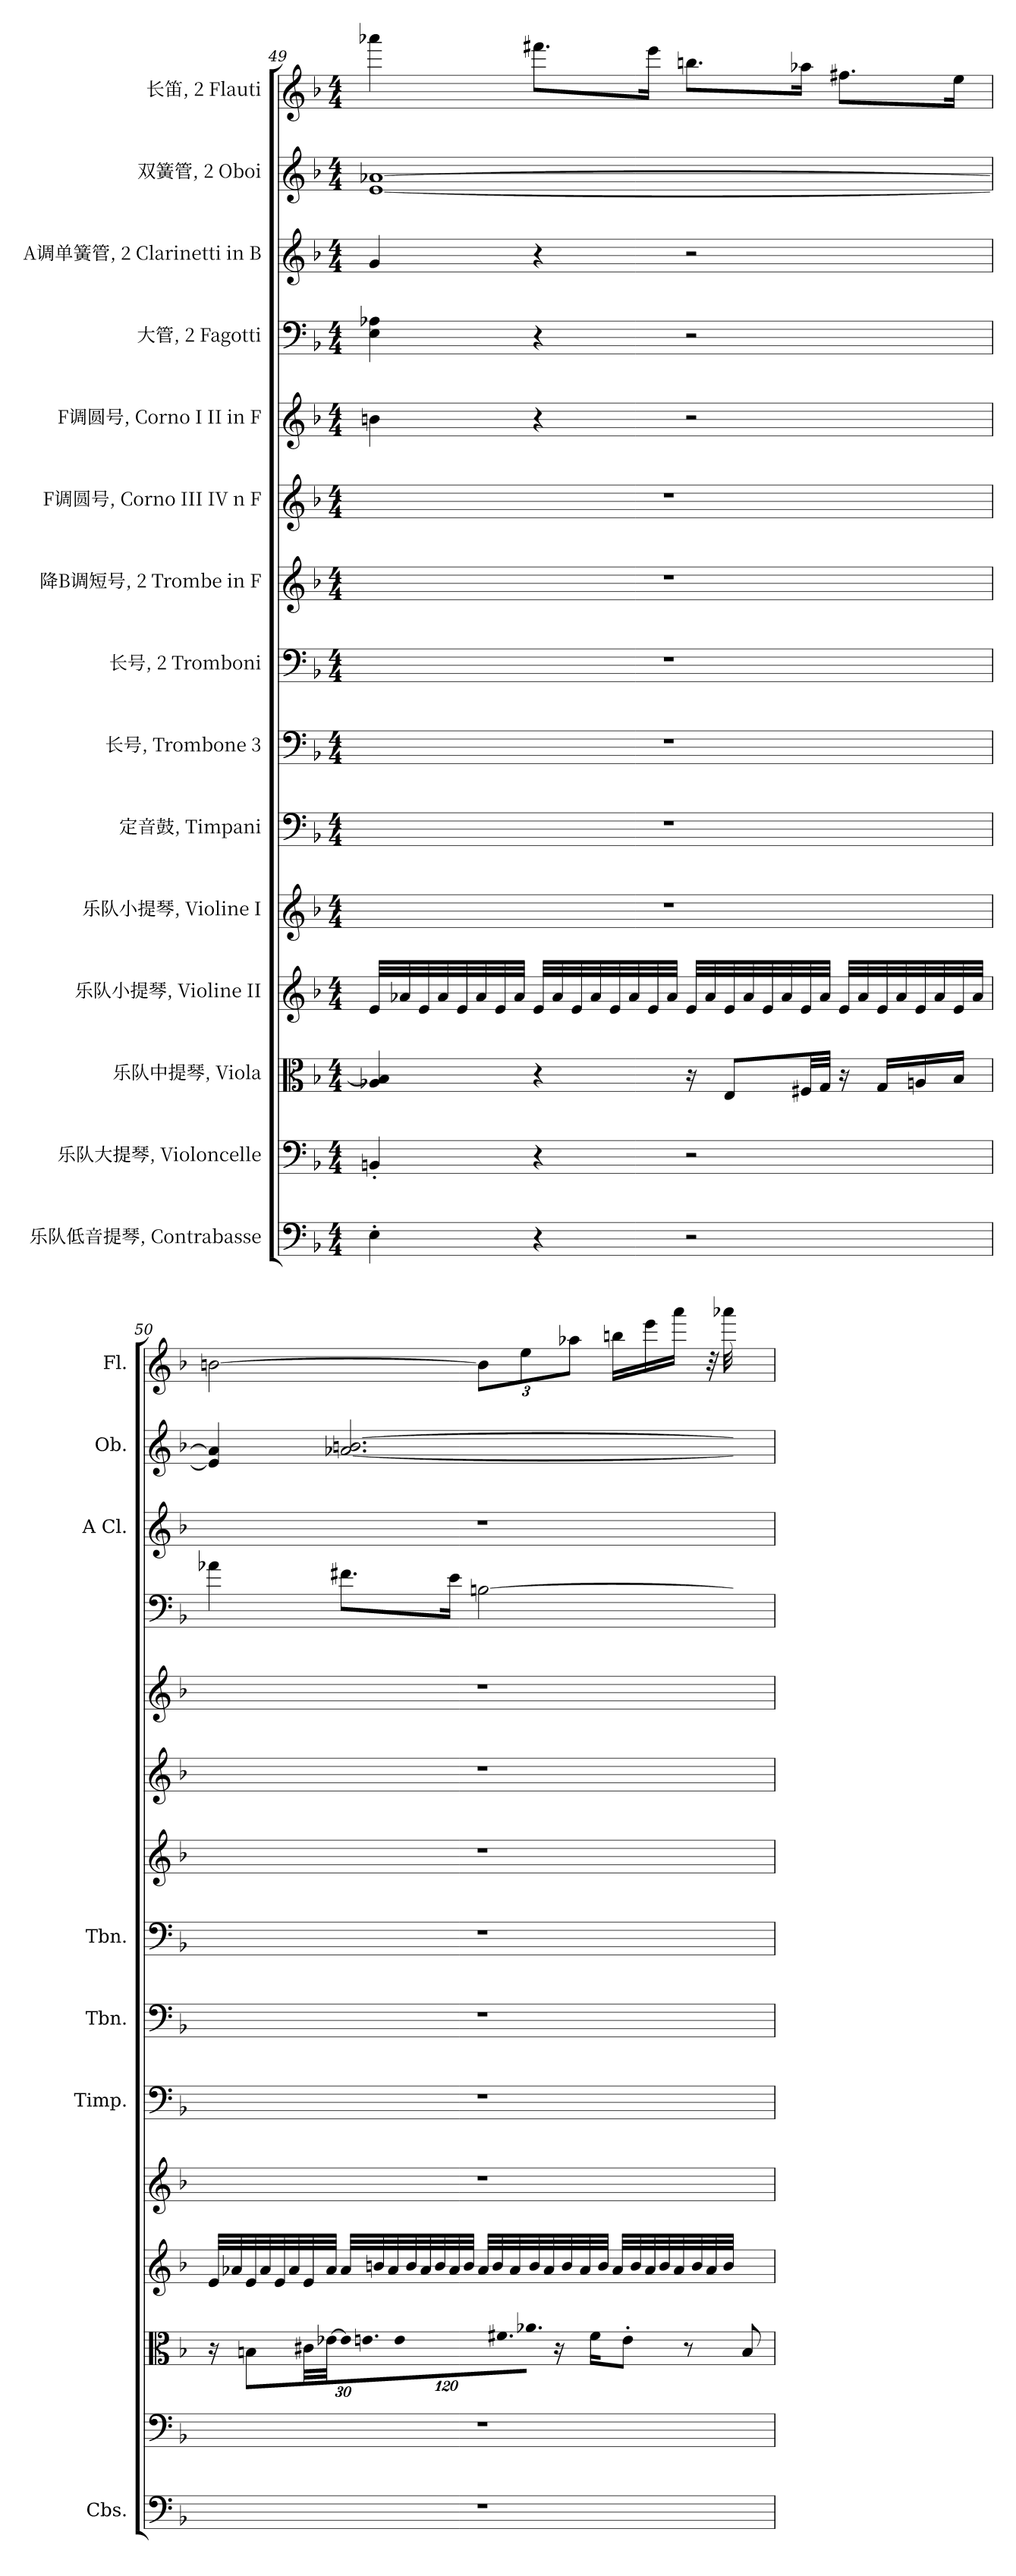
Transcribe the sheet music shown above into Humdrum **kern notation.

**kern	**kern	**kern	**kern	**kern	**kern	**kern	**kern	**kern	**kern	**kern	**kern	**kern	**kern	**kern
*part15	*part14	*part13	*part12	*part11	*part10	*part9	*part8	*part7	*part6	*part5	*part4	*part3	*part2	*part1
*staff15	*staff14	*staff13	*staff12	*staff11	*staff10	*staff9	*staff8	*staff7	*staff6	*staff5	*staff4	*staff3	*staff2	*staff1
*I"乐队低音提琴, Contrabasse	*I"乐队大提琴, Violoncelle	*I"乐队中提琴, Viola	*I"乐队小提琴, Violine II	*I"乐队小提琴, Violine I	*I"定音鼓, Timpani	*I"长号, Trombone 3	*I"长号, 2 Tromboni	*I"降B调短号, 2 Trombe in F	*I"F调圆号, Corno III IV n F	*I"F调圆号, Corno I II in F	*I"大管, 2 Fagotti	*I"A调单簧管, 2 Clarinetti in B	*I"双簧管, 2 Oboi	*I"长笛, 2 Flauti
*I'Cbs.	*	*	*	*	*I'Timp.	*I'Tbn.	*I'Tbn.	*	*	*	*	*I'A Cl.	*I'Ob.	*I'Fl.
!!LO:PB:g=z
*clefF4	*clefF4	*clefC3	*clefG2	*clefG2	*clefF4	*clefF4	*clefF4	*clefG2	*clefG2	*clefG2	*clefF4	*clefG2	*clefG2	*clefG2
*ITrd7c12	*	*	*	*	*	*	*	*ITrd1c2	*ITrd4c7	*ITrd4c7	*	*ITrd2c3	*	*
*k[b-]	*k[b-]	*k[b-]	*k[b-]	*k[b-]	*k[b-]	*k[b-]	*k[b-]	*k[b-e-a-]	*k[b-e-]	*k[b-e-]	*k[b-]	*k[f#c#]	*k[b-]	*k[b-]
*M4/4	*M4/4	*M4/4	*M4/4	*M4/4	*M4/4	*M4/4	*M4/4	*M4/4	*M4/4	*M4/4	*M4/4	*M4/4	*M4/4	*M4/4
*MM54	*MM54	*MM54	*MM54	*MM54	*MM54	*MM54	*MM54	*MM54	*MM54	*MM54	*MM54	*MM54	*MM54	*MM54
=49	=49	=49	=49	=49	=49	=49	=49	=49	=49	=49	=49	=49	=49	=49
4EE'\	4BBn'/	4A-X/ 4B-/]	32e/LLL	1r	1r	1r	1r	1r	1r	4en\	4E\ 4A-X\	4e/	[1e [1a-X	4aaa-X\
.	.	.	32a-X/	.	.	.	.	.	.	.	.	.	.	.
.	.	.	32e/	.	.	.	.	.	.	.	.	.	.	.
.	.	.	32a-/	.	.	.	.	.	.	.	.	.	.	.
.	.	.	32e/	.	.	.	.	.	.	.	.	.	.	.
.	.	.	32a-/	.	.	.	.	.	.	.	.	.	.	.
.	.	.	32e/	.	.	.	.	.	.	.	.	.	.	.
.	.	.	32a-/JJJ	.	.	.	.	.	.	.	.	.	.	.
*	*	*	*	*	*	*	*	*	*	*	*	*	*	*MM58
4r	4r	4r	32e/LLL	.	.	.	.	.	.	4r	4r	4r	.	8.fff#X\L
.	.	.	32a-/	.	.	.	.	.	.	.	.	.	.	.
.	.	.	32e/	.	.	.	.	.	.	.	.	.	.	.
.	.	.	32a-/	.	.	.	.	.	.	.	.	.	.	.
.	.	.	32e/	.	.	.	.	.	.	.	.	.	.	.
.	.	.	32a-/	.	.	.	.	.	.	.	.	.	.	.
.	.	.	32e/	.	.	.	.	.	.	.	.	.	.	16eee\Jk
.	.	.	32a-/JJJ	.	.	.	.	.	.	.	.	.	.	.
*	*	*	*	*	*	*	*	*	*	*	*	*	*	*MM54
2r	2r	16r	32e/LLL	.	.	.	.	.	.	2r	2r	2r	.	8.bbn\L
.	.	.	32a-/	.	.	.	.	.	.	.	.	.	.	.
.	.	8E/L	32e/	.	.	.	.	.	.	.	.	.	.	.
.	.	.	32a-/	.	.	.	.	.	.	.	.	.	.	.
.	.	.	32e/	.	.	.	.	.	.	.	.	.	.	.
.	.	.	32a-/	.	.	.	.	.	.	.	.	.	.	.
.	.	32F#X/LL	32e/	.	.	.	.	.	.	.	.	.	.	16aa-X\Jk
.	.	32G/JJJ	32a-/JJJ	.	.	.	.	.	.	.	.	.	.	.
*	*	*	*	*	*	*	*	*	*	*	*	*	*	*MM58
.	.	16r	32e/LLL	.	.	.	.	.	.	.	.	.	.	8.ff#X\L
.	.	.	32a-/	.	.	.	.	.	.	.	.	.	.	.
.	.	16G/LL	32e/	.	.	.	.	.	.	.	.	.	.	.
.	.	.	32a-/	.	.	.	.	.	.	.	.	.	.	.
.	.	16An/	32e/	.	.	.	.	.	.	.	.	.	.	.
.	.	.	32a-/	.	.	.	.	.	.	.	.	.	.	.
.	.	16B-/JJ	32e/	.	.	.	.	.	.	.	.	.	.	16ee\Jk
.	.	.	32a-/JJJ	.	.	.	.	.	.	.	.	.	.	.
!!LO:PB:g=z
=50	=50	=50	=50	=50	=50	=50	=50	=50	=50	=50	=50	=50	=50	=50
*	*	*	*	*	*	*	*	*	*	*	*	*	*	*MM54
1r	1r	16r	32e/LLL	1r	1r	1r	1r	1r	1r	1r	4a-X\	1r	4e/] 4a-/]	[2bn\
.	.	.	32a-X/	.	.	.	.	.	.	.	.	.	.	.
.	.	8Bn\L	32e/	.	.	.	.	.	.	.	.	.	.	.
.	.	.	32a-/	.	.	.	.	.	.	.	.	.	.	.
.	.	.	32e/	.	.	.	.	.	.	.	.	.	.	.
.	.	.	32a-/	.	.	.	.	.	.	.	.	.	.	.
.	.	32c#X\LL	32e/	.	.	.	.	.	.	.	.	.	.	.
.	.	[32e-X\	32a-/JJJ	.	.	.	.	.	.	.	.	.	.	.
*	*	*Xbrackettup	*	*	*	*	*	*	*	*	*	*	*	*
!	!	!LO:N:vis=256%9	!	!	!	!	!	!	!	!	!	!	!	!
.	.	960%17e-\K]	32a-/LLL	.	.	.	.	.	.	.	8.f#X\L	.	[2.a-X/ [2.bn/	.
!	!	!LO:N:vis=32.	!	!	!	!	!	!	!	!	!	!	!	!
.	.	1920%103en\J	.	.	.	.	.	.	.	.	.	.	.	.
.	.	.	32bn/	.	.	.	.	.	.	.	.	.	.	.
.	.	.	32a-/	.	.	.	.	.	.	.	.	.	.	.
!	!	!LO:N:vis=16	!	!	!	!	!	!	!	!	!	!	!	!
.	.	1920%137e\	.	.	.	.	.	.	.	.	.	.	.	.
.	.	.	32b/	.	.	.	.	.	.	.	.	.	.	.
.	.	.	32a-/	.	.	.	.	.	.	.	.	.	.	.
!	!	!LO:N:vis=32.	!	!	!	!	!	!	!	!	!	!	!	!
.	.	1920%103f#X\L	.	.	.	.	.	.	.	.	.	.	.	.
.	.	.	32b/	.	.	.	.	.	.	.	.	.	.	.
.	.	.	32a-/	.	.	.	.	.	.	.	16e\Jk	.	.	.
!	!	!LO:N:vis=32.	!	!	!	!	!	!	!	!	!	!	!	!
.	.	1920%103a-X\JJJ	.	.	.	.	.	.	.	.	.	.	.	.
.	.	.	32b/JJJ	.	.	.	.	.	.	.	.	.	.	.
*	*	*	*	*	*	*	*	*	*	*	*	*	*	*Xbrackettup
*	*	*	*	*	*	*	*	*	*	*	*	*	*	*MM54
.	.	16r	32a-/LLL	.	.	.	.	.	.	.	[2Bn\	.	.	12b\L]
.	.	.	32b/	.	.	.	.	.	.	.	.	.	.	.
.	.	16f#\KL	32a-/	.	.	.	.	.	.	.	.	.	.	.
.	.	.	.	.	.	.	.	.	.	.	.	.	.	12ee\
.	.	.	32b/	.	.	.	.	.	.	.	.	.	.	.
.	.	8e'\J	32a-/	.	.	.	.	.	.	.	.	.	.	.
.	.	.	32b/	.	.	.	.	.	.	.	.	.	.	.
.	.	.	.	.	.	.	.	.	.	.	.	.	.	12aa-X\J
.	.	.	32a-/	.	.	.	.	.	.	.	.	.	.	.
.	.	.	32b/JJJ	.	.	.	.	.	.	.	.	.	.	.
*	*	*	*	*	*	*	*	*	*	*	*	*	*	*MM58
.	.	8r	32a-/LLL	.	.	.	.	.	.	.	.	.	.	16bbn\LL
.	.	.	32b/	.	.	.	.	.	.	.	.	.	.	.
.	.	.	32a-/	.	.	.	.	.	.	.	.	.	.	16eee\
.	.	.	32b/	.	.	.	.	.	.	.	.	.	.	.
.	.	8B/	32a-/	.	.	.	.	.	.	.	.	.	.	16aaa\JJ
.	.	.	32b/	.	.	.	.	.	.	.	.	.	.	.
.	.	.	32a-/	.	.	.	.	.	.	.	.	.	.	32r
.	.	.	32b/JJJ	.	.	.	.	.	.	.	.	.	.	32aaa-X\
=	=	=	=	=	=	=	=	=	=	=	=	=	=	=
*-	*-	*-	*-	*-	*-	*-	*-	*-	*-	*-	*-	*-	*-	*-
